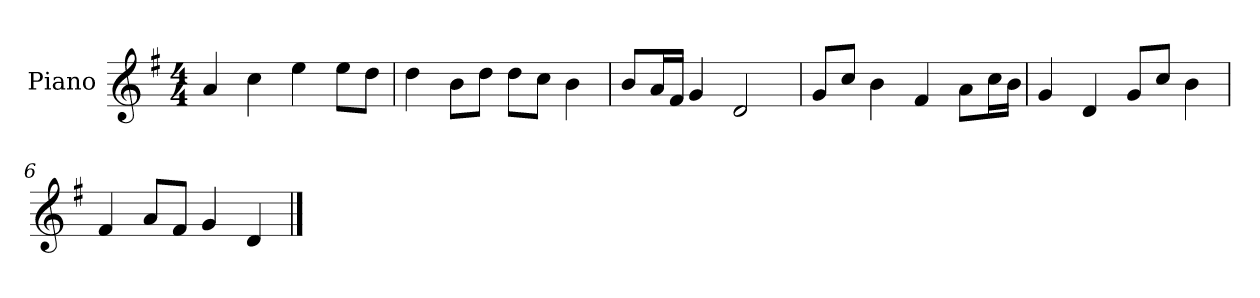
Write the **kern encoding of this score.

**kern
*part1
*staff1
*I"Piano
*I'P-no
*clefG2
*k[f#]
*M4/4
*MM90
=1
4a/
4cc\
4ee\
8ee\L
8dd\J
=2
4dd\
8b\L
8dd\J
8dd\L
8cc\J
4b\
=3
8b/L
16a/L
16f#/JJ
4g/
2d/
=4
8g/L
8cc/J
4b\
4f#/
8a\L
16cc\L
16b\JJ
=5
4g/
4d/
8g/L
8cc/J
4b\
=6
4f#/
8a/L
8f#/J
4g/
4d/
==
*-
